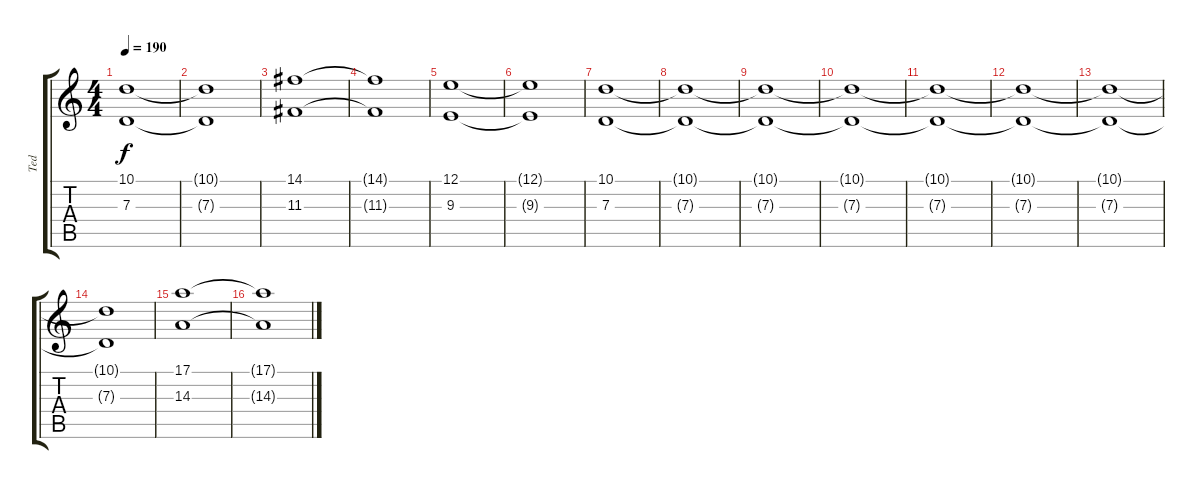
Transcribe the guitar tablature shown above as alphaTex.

\track ("Ted" "Ted") {instrument stringensemble1}
\staff {score tabs}
\tuning (E4 B3 G3 D3 A2 E2) {hide}
\ts (4 4)
\tempo 190
\clef g2
\ks c
(10.1 7.3).1{dy f} |
(10.1{t} 7.3{t}).1 |
(14.1 11.3).1 |
(14.1{t} 11.3{t}).1 |
(12.1 9.3).1 |
(12.1{t} 9.3{t}).1 |
(10.1 7.3).1 |
(10.1{t} 7.3{t}).1 |
(10.1{t} 7.3{t}).1 |
(10.1{t} 7.3{t}).1 |
(10.1{t} 7.3{t}).1 |
(10.1{t} 7.3{t}).1 |
(10.1{t} 7.3{t}).1 |
(10.1{t} 7.3{t}).1 |
(17.1 14.3).1 |
(17.1{t} 14.3{t}).1
